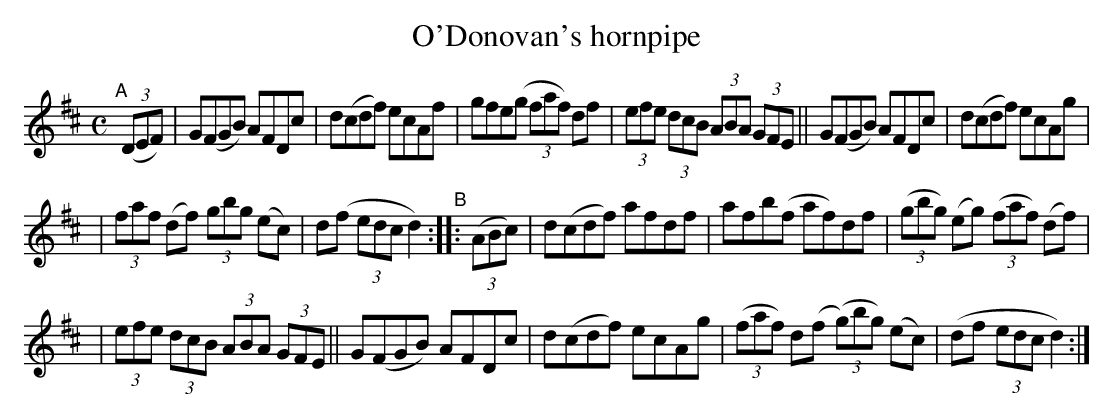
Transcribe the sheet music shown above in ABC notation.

X:1
T: O'Donovan's hornpipe
M: C
L: 1/8
K: D
"^A"[|]\
(3(DEF) | G(FGB) AFDc | d(cdf) ecAf | gfe(g (3faf) df | (3efe (3dcB (3ABA (3GFE || G(FGB) AFDc | d(cdf) ecAg |
| (3faf (df) (3gbg (ec) | d(f (3edc d2) "^B":: (3(ABc) | d(cdf) afdf | afb(f af)df | (3(gbg) (eg) (3(faf) (df) |
| (3efe (3dcB (3ABA (3GFE || G(FGB) AFDc | d(cdf) ecAg | (3(faf) d(f (3(g)bg) (ec) | (df (3edc d2) :|
